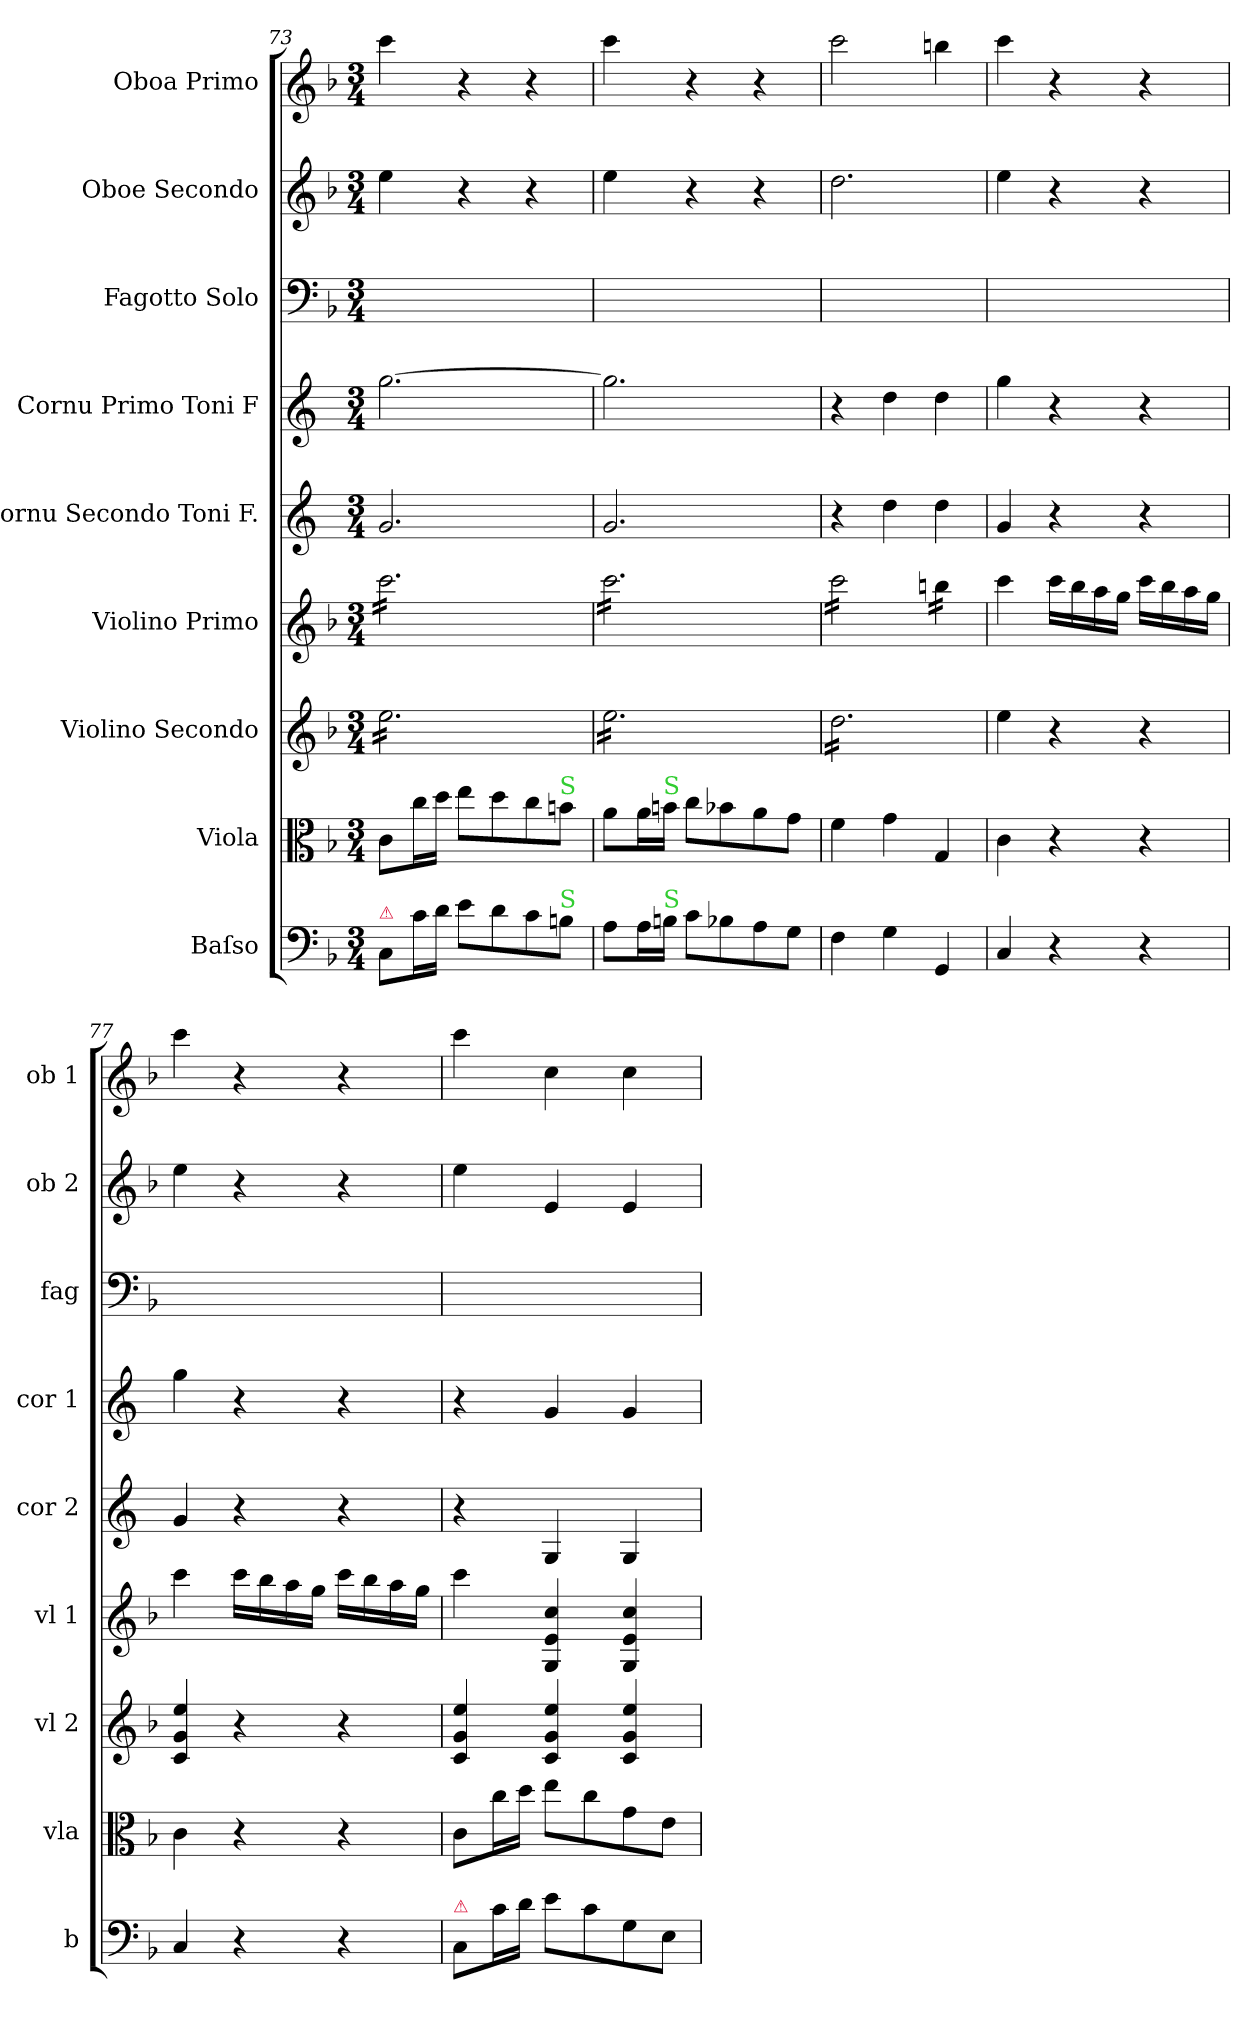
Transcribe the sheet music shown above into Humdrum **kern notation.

**kern	**kern	**kern	**kern	**kern	**kern	**kern	**kern	**kern
*part9	*part8	*part7	*part6	*part5	*part4	*part3	*part2	*part1
*staff9	*staff8	*staff7	*staff6	*staff5	*staff4	*staff3	*staff2	*staff1
*I"Baſso	*I"Viola	*I"Violino Secondo	*I"Violino Primo	*I"Cornu Secondo Toni F.	*I"Cornu Primo Toni F	*I"Fagotto Solo	*I"Oboe Secondo	*I"Oboa Primo
*I'b	*I'vla	*I'vl 2	*I'vl 1	*I'cor 2	*I'cor 1	*I'fag	*I'ob 2	*I'ob 1
*clefF4	*clefC3	*clefG2	*clefG2	*clefG2	*clefG2	*clefF4	*clefG2	*clefG2
*	*	*	*	*ITrd4c7	*ITrd4c7	*	*	*
*k[b-]	*k[b-]	*k[b-]	*k[b-]	*k[b-]	*k[b-]	*k[b-]	*k[b-]	*k[b-]
*F:	*F:	*F:	*F:	*F:	*F:	*F:	*F:	*F:
*M3/4	*M3/4	*M3/4	*M3/4	*M3/4	*M3/4	*M3/4	*M3/4	*M3/4
=73	=73	=73	=73	=73	=73	=73	=73	=73
!LO:TX:a:color=crimson:t=⚠	!	!	!	!	!	!	!	!
*	*	*tremolo	*	*	*	*	*	*
*	*	*	*tremolo	*	*	*	*	*
8C/L	8c\L	16ee\LL	16ccc\LL	2.c/	[2.cc\	2.ryy	4ee\	4ccc\
.	.	16ee\	16ccc\	.	.	.	.	.
16c\L	16cc\L	16ee\	16ccc\	.	.	.	.	.
16d\JJ	16dd\JJ	16ee\	16ccc\	.	.	.	.	.
8e\L	8ee\L	16ee\	16ccc\	.	.	.	4r	4r
.	.	16ee\	16ccc\	.	.	.	.	.
8d\	8dd\	16ee\	16ccc\	.	.	.	.	.
.	.	16ee\	16ccc\	.	.	.	.	.
8c\	8cc\	16ee\	16ccc\	.	.	.	4r	4r
.	.	16ee\	16ccc\	.	.	.	.	.
!	!LO:TX:a:color=limegreen:t=S	!	!	!	!	!	!	!
!LO:TX:a:color=limegreen:t=S	!	!	!	!	!	!	!	!
8Bn\J	8bn\J	16ee\	16ccc\	.	.	.	.	.
.	.	16ee\JJ	16ccc\JJ	.	.	.	.	.
=74	=74	=74	=74	=74	=74	=74	=74	=74
8A\L	8a\L	16ee\LL	16ccc\LL	2.c/	2.cc\]	2.ryy	4ee\	4ccc\
.	.	16ee\	16ccc\	.	.	.	.	.
16A\L	16a\L	16ee\	16ccc\	.	.	.	.	.
!	!LO:TX:a:color=limegreen:t=S	!	!	!	!	!	!	!
!LO:TX:a:color=limegreen:t=S	!	!	!	!	!	!	!	!
16Bn\JJ	16bn\JJ	16ee\	16ccc\	.	.	.	.	.
8c\L	8cc\L	16ee\	16ccc\	.	.	.	4r	4r
.	.	16ee\	16ccc\	.	.	.	.	.
8B-X\	8b-X\	16ee\	16ccc\	.	.	.	.	.
.	.	16ee\	16ccc\	.	.	.	.	.
8A\	8a\	16ee\	16ccc\	.	.	.	4r	4r
.	.	16ee\	16ccc\	.	.	.	.	.
8G\J	8g\J	16ee\	16ccc\	.	.	.	.	.
.	.	16ee\JJ	16ccc\JJ	.	.	.	.	.
=75	=75	=75	=75	=75	=75	=75	=75	=75
4F\	4f\	16dd\LL	16ccc\LL	4r	4r	2.ryy	2.dd\	2ccc\
.	.	16dd\	16ccc\	.	.	.	.	.
.	.	16dd\	16ccc\	.	.	.	.	.
.	.	16dd\	16ccc\	.	.	.	.	.
4G\	4g\	16dd\	16ccc\	4g\	4g\	.	.	.
.	.	16dd\	16ccc\	.	.	.	.	.
.	.	16dd\	16ccc\	.	.	.	.	.
.	.	16dd\	16ccc\JJ	.	.	.	.	.
4GG/	4G/	16dd\	16bbn\LL	4g\	4g\	.	.	4bbn\
.	.	16dd\	16bbn\	.	.	.	.	.
.	.	16dd\	16bbn\	.	.	.	.	.
.	.	16dd\JJ	16bbn\JJ	.	.	.	.	.
*	*	*	*Xtremolo	*	*	*	*	*
*	*	*Xtremolo	*	*	*	*	*	*
=76	=76	=76	=76	=76	=76	=76	=76	=76
4C/	4c\	4ee\	4ccc\	4c/	4cc\	2.ryy	4ee\	4ccc\
4r	4r	4r	16ccc\LL	4r	4r	.	4r	4r
.	.	.	16bb-\	.	.	.	.	.
.	.	.	16aa\	.	.	.	.	.
.	.	.	16gg\JJ	.	.	.	.	.
4r	4r	4r	16ccc\LL	4r	4r	.	4r	4r
.	.	.	16bb-\	.	.	.	.	.
.	.	.	16aa\	.	.	.	.	.
.	.	.	16gg\JJ	.	.	.	.	.
=77	=77	=77	=77	=77	=77	=77	=77	=77
4C/	4c\	4c/ 4g/ 4ee/	4ccc\	4c/	4cc\	2.ryy	4ee\	4ccc\
4r	4r	4r	16ccc\LL	4r	4r	.	4r	4r
.	.	.	16bb-\	.	.	.	.	.
.	.	.	16aa\	.	.	.	.	.
.	.	.	16gg\JJ	.	.	.	.	.
4r	4r	4r	16ccc\LL	4r	4r	.	4r	4r
.	.	.	16bb-\	.	.	.	.	.
.	.	.	16aa\	.	.	.	.	.
.	.	.	16gg\JJ	.	.	.	.	.
=78	=78	=78	=78	=78	=78	=78	=78	=78
!LO:TX:a:color=crimson:t=⚠	!	!	!	!	!	!	!	!
8C/L	8c\L	4c/ 4g/ 4ee/	4ccc\	4r	4r	2.ryy	4ee\	4ccc\
16c\L	16cc\L	.	.	.	.	.	.	.
16d\JJ	16dd\JJ	.	.	.	.	.	.	.
8e\L	8ee\L	4c/ 4g/ 4ee/	4G/ 4e/ 4cc/	4C/	4c/	.	4e/	4cc\
8c\	8cc\	.	.	.	.	.	.	.
8G\	8g\	4c/ 4g/ 4ee/	4G/ 4e/ 4cc/	4C/	4c/	.	4e/	4cc\
8E\J	8e\J	.	.	.	.	.	.	.
=	=	=	=	=	=	=	=	=
*-	*-	*-	*-	*-	*-	*-	*-	*-
